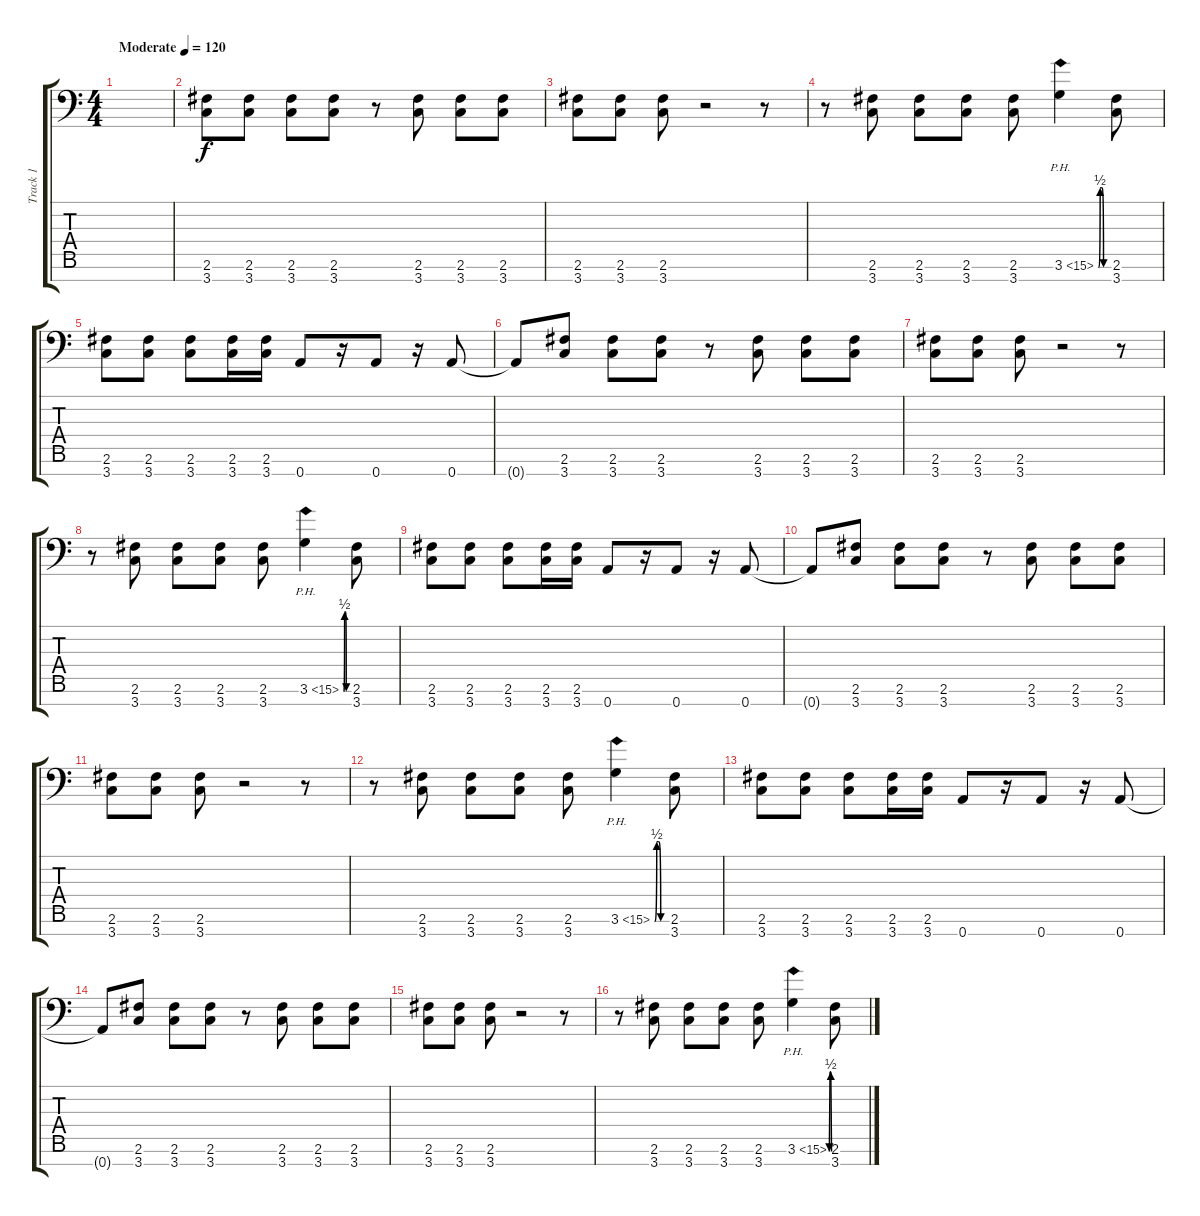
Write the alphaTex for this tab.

\track ("Track 1" "Track 1") {instrument distortionguitar}
\staff {score tabs}
\tuning (E4 B3 G3 D3 A2 E2 A1) {hide}
\ts (4 4)
\tempo (120 "Moderate")
\clef f4
\ks c
|
(2.6 3.7).8 (2.6 3.7).8 (2.6 3.7).8 (2.6 3.7).8 r.8 (2.6 3.7).8 (2.6 3.7).8 (2.6 3.7).8 |
(2.6 3.7).8 (2.6 3.7).8 (2.6 3.7).8 r.2 r.8 |
r.8 (2.6 3.7).8 (2.6 3.7).8 (2.6 3.7).8 (2.6 3.7).8 3.6{be (custom 0 0 10 2 20 2 30 0 60 0) ph 12}.4 (2.6 3.7).8 |
(2.6 3.7).8 (2.6 3.7).8 (2.6 3.7).8 (2.6 3.7).16 (2.6 3.7).16 0.7.8 r.16 0.7.8 r.16 0.7.8 |
0.7{t}.8 (2.6 3.7).8 (2.6 3.7).8 (2.6 3.7).8 r.8 (2.6 3.7).8 (2.6 3.7).8 (2.6 3.7).8 |
(2.6 3.7).8 (2.6 3.7).8 (2.6 3.7).8 r.2 r.8 |
r.8 (2.6 3.7).8 (2.6 3.7).8 (2.6 3.7).8 (2.6 3.7).8 3.6{be (custom 0 0 10 2 20 2 30 0 60 0) ph 12}.4 (2.6 3.7).8 |
(2.6 3.7).8 (2.6 3.7).8 (2.6 3.7).8 (2.6 3.7).16 (2.6 3.7).16 0.7.8 r.16 0.7.8 r.16 0.7.8 |
0.7{t}.8 (2.6 3.7).8 (2.6 3.7).8 (2.6 3.7).8 r.8 (2.6 3.7).8 (2.6 3.7).8 (2.6 3.7).8 |
(2.6 3.7).8 (2.6 3.7).8 (2.6 3.7).8 r.2 r.8 |
r.8 (2.6 3.7).8 (2.6 3.7).8 (2.6 3.7).8 (2.6 3.7).8 3.6{be (custom 0 0 10 2 20 2 30 0 60 0) ph 12}.4 (2.6 3.7).8 |
(2.6 3.7).8 (2.6 3.7).8 (2.6 3.7).8 (2.6 3.7).16 (2.6 3.7).16 0.7.8 r.16 0.7.8 r.16 0.7.8 |
0.7{t}.8 (2.6 3.7).8 (2.6 3.7).8 (2.6 3.7).8 r.8 (2.6 3.7).8 (2.6 3.7).8 (2.6 3.7).8 |
(2.6 3.7).8 (2.6 3.7).8 (2.6 3.7).8 r.2 r.8 |
r.8 (2.6 3.7).8 (2.6 3.7).8 (2.6 3.7).8 (2.6 3.7).8 3.6{be (custom 0 0 10 2 20 2 30 0 60 0) ph 12}.4 (2.6 3.7).8
